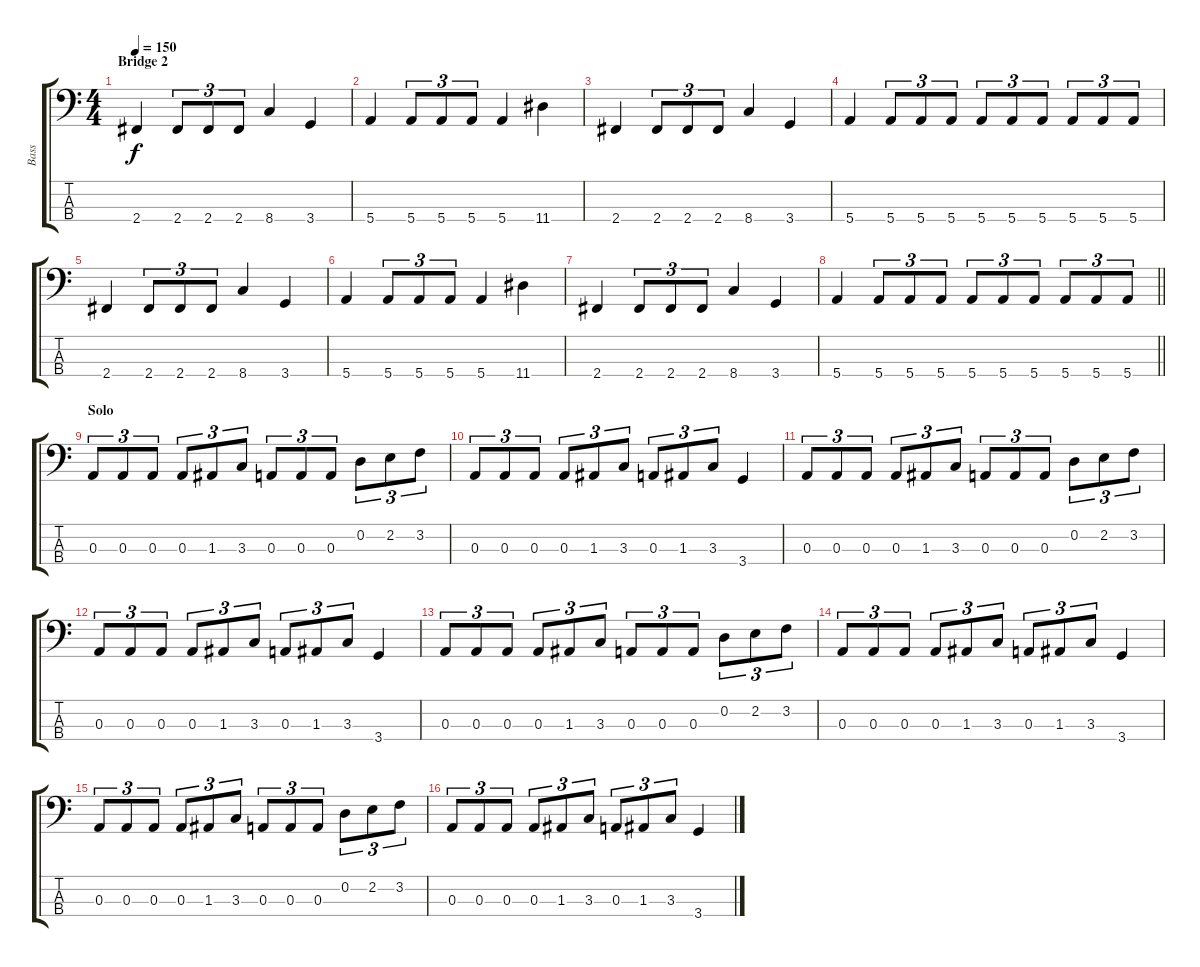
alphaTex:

\track ("Bass" "Bass") {instrument electricbassfinger}
\staff {score tabs}
\tuning (G2 D2 A1 E1) {hide}
\ts (4 4)
\section ("" "Bridge 2")
\tempo 150
\clef f4
\ks c
2.4.4{dy f} 2.4.8{tu (3 2)} 2.4.8{tu (3 2)} 2.4.8{tu (3 2)} 8.4.4 3.4.4 |
5.4.4 5.4.8{tu (3 2)} 5.4.8{tu (3 2)} 5.4.8{tu (3 2)} 5.4.4 11.4.4 |
2.4.4 2.4.8{tu (3 2)} 2.4.8{tu (3 2)} 2.4.8{tu (3 2)} 8.4.4 3.4.4 |
5.4.4 5.4.8{tu (3 2)} 5.4.8{tu (3 2)} 5.4.8{tu (3 2)} 5.4.8{tu (3 2)} 5.4.8{tu (3 2)} 5.4.8{tu (3 2)} 5.4.8{tu (3 2)} 5.4.8{tu (3 2)} 5.4.8{tu (3 2)} |
2.4.4 2.4.8{tu (3 2)} 2.4.8{tu (3 2)} 2.4.8{tu (3 2)} 8.4.4 3.4.4 |
5.4.4 5.4.8{tu (3 2)} 5.4.8{tu (3 2)} 5.4.8{tu (3 2)} 5.4.4 11.4.4 |
2.4.4 2.4.8{tu (3 2)} 2.4.8{tu (3 2)} 2.4.8{tu (3 2)} 8.4.4 3.4.4 |
\barLineRight lightlight
5.4.4 5.4.8{tu (3 2)} 5.4.8{tu (3 2)} 5.4.8{tu (3 2)} 5.4.8{tu (3 2)} 5.4.8{tu (3 2)} 5.4.8{tu (3 2)} 5.4.8{tu (3 2)} 5.4.8{tu (3 2)} 5.4.8{tu (3 2)} |
\section ("" "Solo")
0.3.8{tu (3 2)} 0.3.8{tu (3 2)} 0.3.8{tu (3 2)} 0.3.8{tu (3 2)} 1.3.8{tu (3 2)} 3.3.8{tu (3 2)} 0.3.8{tu (3 2)} 0.3.8{tu (3 2)} 0.3.8{tu (3 2)} 0.2.8{tu (3 2)} 2.2.8{tu (3 2)} 3.2.8{tu (3 2)} |
0.3.8{tu (3 2)} 0.3.8{tu (3 2)} 0.3.8{tu (3 2)} 0.3.8{tu (3 2)} 1.3.8{tu (3 2)} 3.3.8{tu (3 2)} 0.3.8{tu (3 2)} 1.3.8{tu (3 2)} 3.3.8{tu (3 2)} 3.4.4 |
0.3.8{tu (3 2)} 0.3.8{tu (3 2)} 0.3.8{tu (3 2)} 0.3.8{tu (3 2)} 1.3.8{tu (3 2)} 3.3.8{tu (3 2)} 0.3.8{tu (3 2)} 0.3.8{tu (3 2)} 0.3.8{tu (3 2)} 0.2.8{tu (3 2)} 2.2.8{tu (3 2)} 3.2.8{tu (3 2)} |
0.3.8{tu (3 2)} 0.3.8{tu (3 2)} 0.3.8{tu (3 2)} 0.3.8{tu (3 2)} 1.3.8{tu (3 2)} 3.3.8{tu (3 2)} 0.3.8{tu (3 2)} 1.3.8{tu (3 2)} 3.3.8{tu (3 2)} 3.4.4 |
0.3.8{tu (3 2)} 0.3.8{tu (3 2)} 0.3.8{tu (3 2)} 0.3.8{tu (3 2)} 1.3.8{tu (3 2)} 3.3.8{tu (3 2)} 0.3.8{tu (3 2)} 0.3.8{tu (3 2)} 0.3.8{tu (3 2)} 0.2.8{tu (3 2)} 2.2.8{tu (3 2)} 3.2.8{tu (3 2)} |
0.3.8{tu (3 2)} 0.3.8{tu (3 2)} 0.3.8{tu (3 2)} 0.3.8{tu (3 2)} 1.3.8{tu (3 2)} 3.3.8{tu (3 2)} 0.3.8{tu (3 2)} 1.3.8{tu (3 2)} 3.3.8{tu (3 2)} 3.4.4 |
0.3.8{tu (3 2)} 0.3.8{tu (3 2)} 0.3.8{tu (3 2)} 0.3.8{tu (3 2)} 1.3.8{tu (3 2)} 3.3.8{tu (3 2)} 0.3.8{tu (3 2)} 0.3.8{tu (3 2)} 0.3.8{tu (3 2)} 0.2.8{tu (3 2)} 2.2.8{tu (3 2)} 3.2.8{tu (3 2)} |
0.3.8{tu (3 2)} 0.3.8{tu (3 2)} 0.3.8{tu (3 2)} 0.3.8{tu (3 2)} 1.3.8{tu (3 2)} 3.3.8{tu (3 2)} 0.3.8{tu (3 2)} 1.3.8{tu (3 2)} 3.3.8{tu (3 2)} 3.4.4
